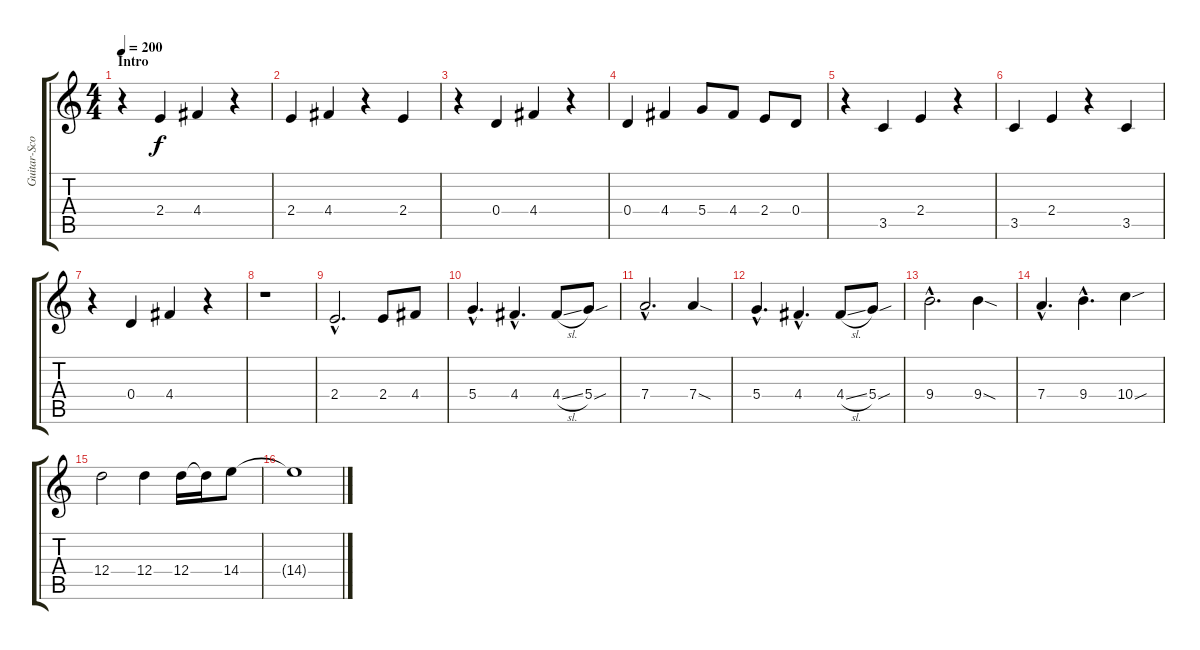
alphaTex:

\track ("Guitar-Scott Gross" "Guitar-Sco") {instrument distortionguitar}
\staff {score tabs}
\tuning (E4 B3 G3 D3 A2 E2) {hide}
\ts (4 4)
\section ("" "Intro")
\tempo 200
\clef g2
\ks c
r.4{dy f instrument distortionguitar} 2.4.4 4.4.4 r.4 |
2.4.4 4.4.4 r.4 2.4.4 |
r.4 0.4.4 4.4.4 r.4 |
0.4.4 4.4.4 5.4.8 4.4.8 2.4.8 0.4.8 |
r.4 3.5.4 2.4.4 r.4 |
3.5.4 2.4.4 r.4 3.5.4 |
r.4 0.4.4 4.4.4 r.4 |
r.1 |
2.4{hac}.2{d} 2.4.8 4.4.8 |
5.4{hac}.4{d} 4.4{hac}.4{d} 4.4{sl}.8 5.4{sou}.8 |
7.4{hac}.2{d} 7.4{sod}.4 |
5.4{hac}.4{d} 4.4{hac}.4{d} 4.4{sl}.8 5.4{sou}.8 |
9.4{hac}.2{d} 9.4{sod}.4 |
7.4{hac}.4{d} 9.4{hac}.4{d} 10.4{sou}.4 |
12.4.2 12.4.4 12.4.16 12.4{t}.16 14.4.8 |
14.4{t}.1
